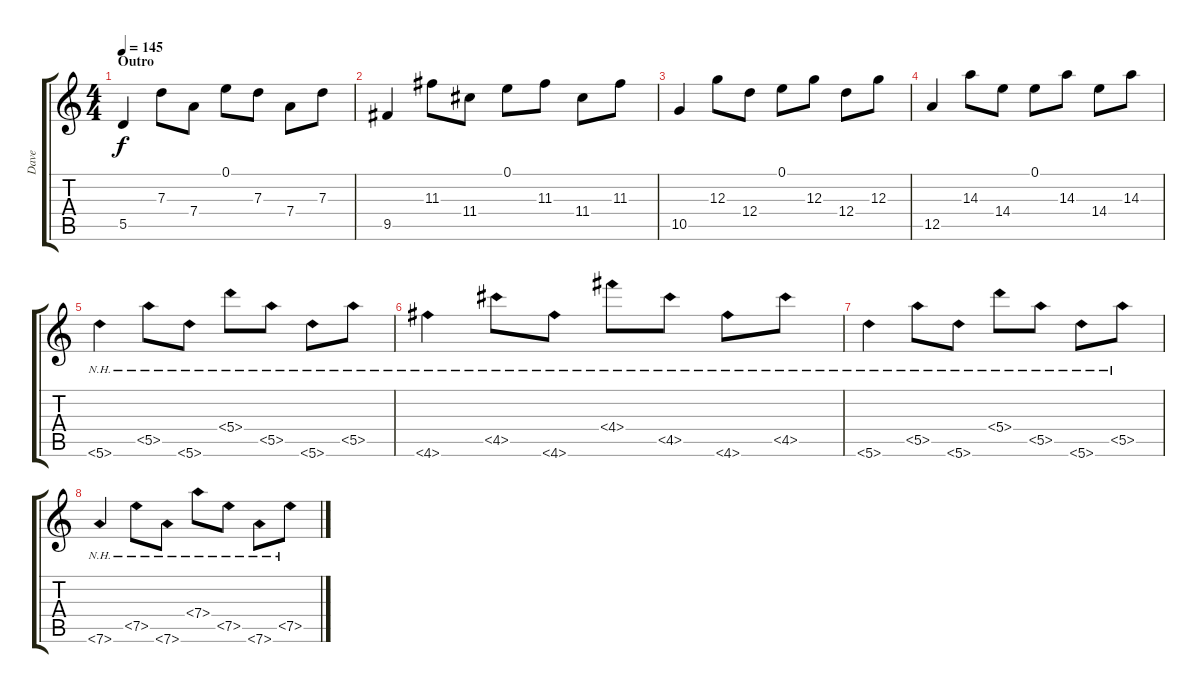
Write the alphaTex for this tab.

\track ("Dave" "Dave") {instrument overdrivenguitar}
\staff {score tabs}
\tuning (E4 B3 G3 D3 A2 D2) {hide}
\ts (4 4)
\section ("" "Outro")
\tempo 145
\clef g2
\ks c
5.5.4{dy f instrument acousticguitarsteel} 7.3.8 7.4.8 0.1.8 7.3.8 7.4.8 7.3.8 |
9.5.4 11.3.8 11.4.8 0.1.8 11.3.8 11.4.8 11.3.8 |
10.5.4 12.3.8 12.4.8 0.1.8 12.3.8 12.4.8 12.3.8 |
12.5.4 14.3.8 14.4.8 0.1.8 14.3.8 14.4.8 14.3.8 |
5.6{nh}.4{instrument electricguitarmuted} 5.5{nh}.8 5.6{nh}.8 5.4{nh}.8 5.5{nh}.8 5.6{nh}.8 5.5{nh}.8 |
4.6{nh}.4 4.5{nh}.8 4.6{nh}.8 4.4{nh}.8 4.5{nh}.8 4.6{nh}.8 4.5{nh}.8 |
5.6{nh}.4 5.5{nh}.8 5.6{nh}.8 5.4{nh}.8 5.5{nh}.8 5.6{nh}.8 5.5{nh}.8 |
7.6{nh}.4 7.5{nh}.8 7.6{nh}.8 7.4{nh}.8 7.5{nh}.8 7.6{nh}.8 7.5{nh}.8
